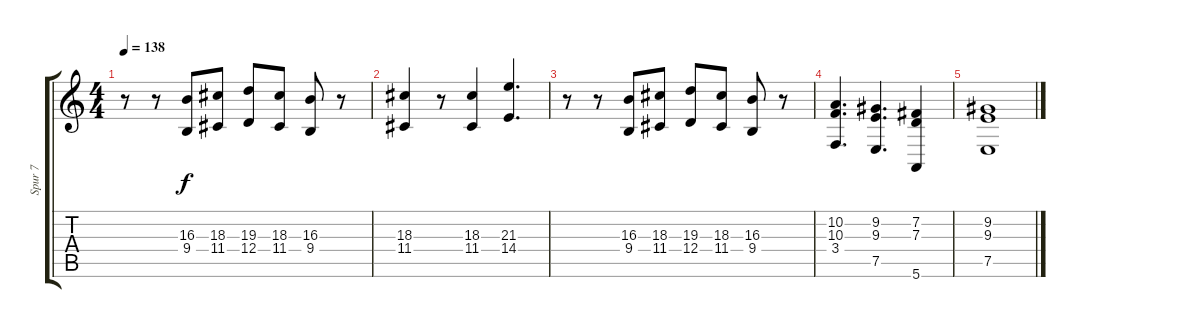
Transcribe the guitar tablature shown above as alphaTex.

\track ("Spur 7" "Spur 7") {instrument pad3polysynth}
\staff {score tabs}
\tuning (E4 B3 G3 D3 A2 E2) {hide}
\ts (4 4)
\tempo 138
\clef g2
\ks c
r.8{dy f} r.8 (16.3 9.4).8 (18.3 11.4).8 (19.3 12.4).8 (18.3 11.4).8 (16.3 9.4).8 r.8 |
(18.3 11.4).4 r.8 (18.3 11.4).4 (21.3 14.4).4{d} |
r.8 r.8 (16.3 9.4).8 (18.3 11.4).8 (19.3 12.4).8 (18.3 11.4).8 (16.3 9.4).8 r.8 |
(10.2 10.3 3.4).4{d} (9.2 9.3 7.5).4{d} (7.2 7.3 5.6).4 |
(9.2 9.3 7.5).1
